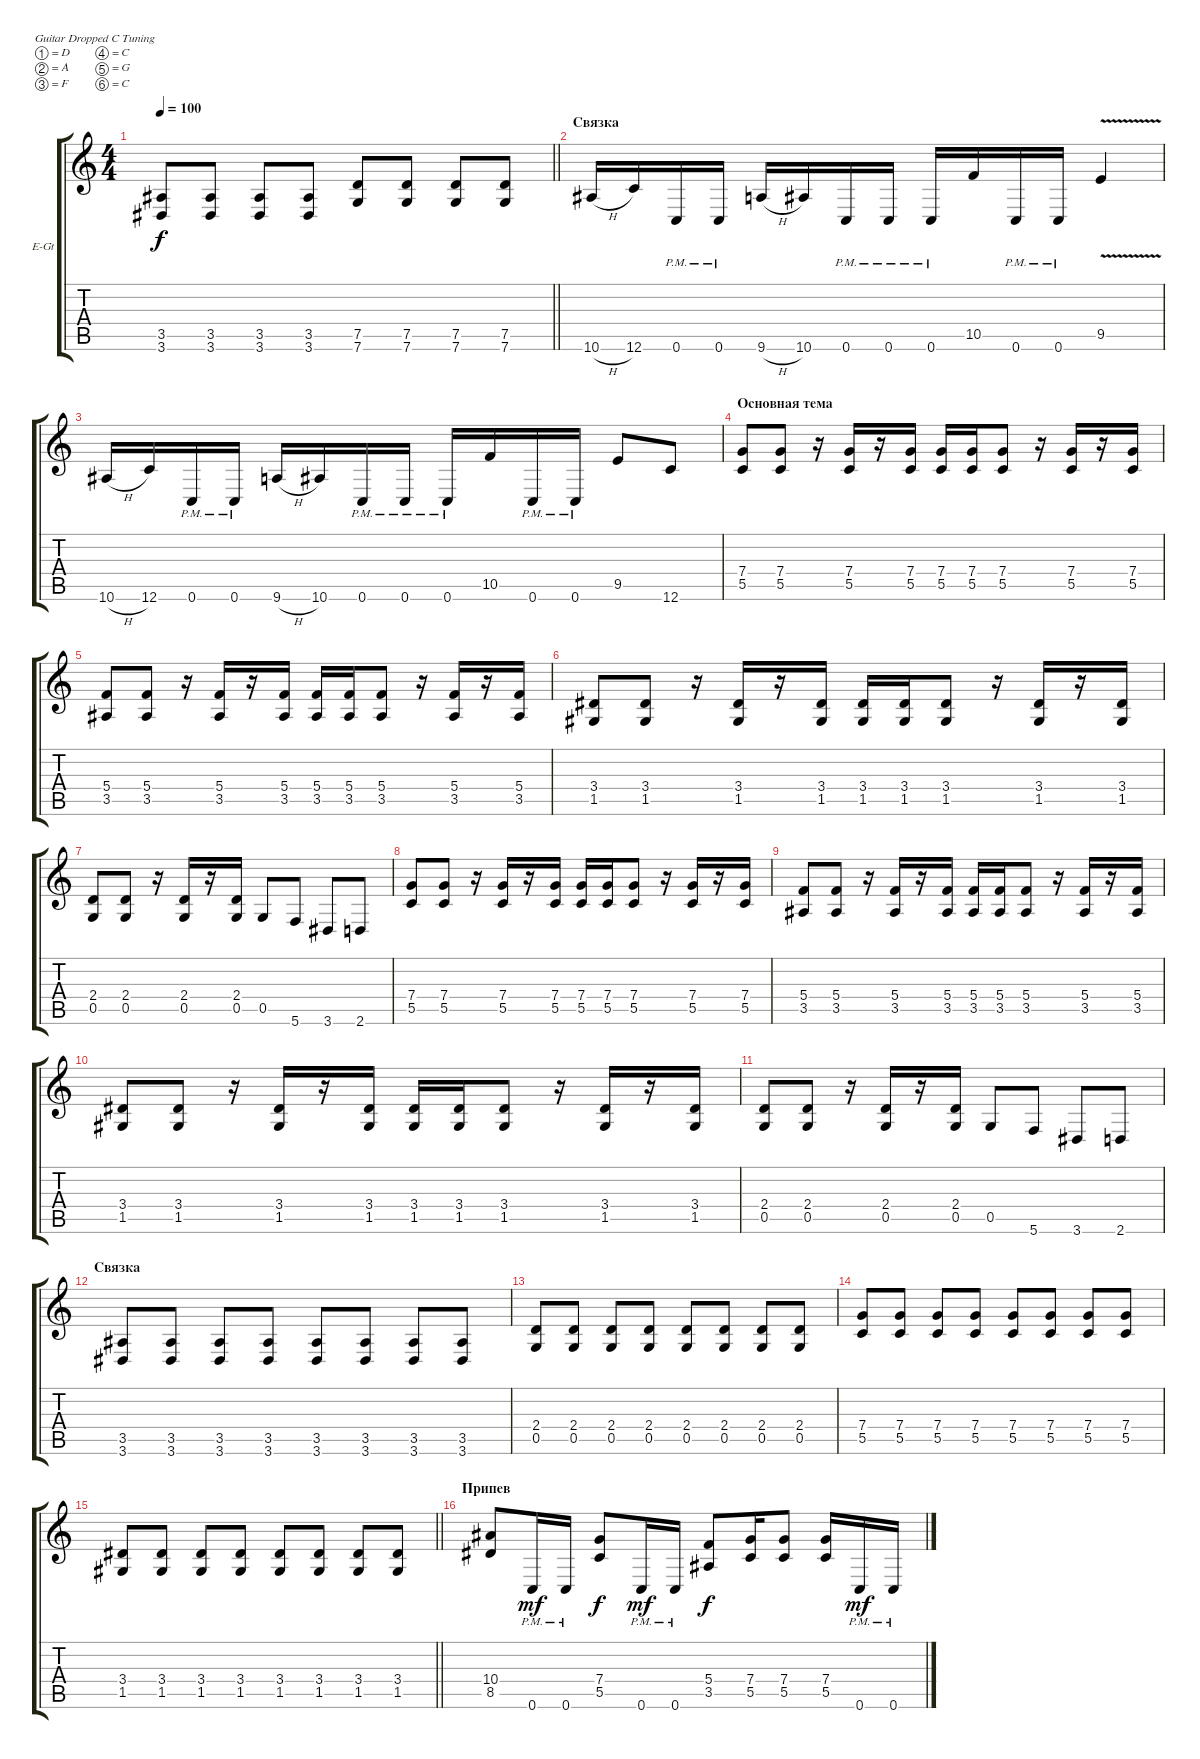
\bracketExtendMode groupsimilarinstruments
\firstSystemTrackNameOrientation horizontal
\otherSystemsTrackNameOrientation horizontal
\track ("Mick Mars Rhythym" "E-Gt") {instrument distortionguitar}
\staff {score tabs}
\tuning (D4 A3 F3 C3 G2 C2)
\ts (4 4)
\tempo 100
\clef g2
\barLineRight lightlight
\ks c
(3.5 3.6).8{dy f} (3.5 3.6).8 (3.5 3.6).8 (3.5 3.6).8 (7.5 7.6).8 (7.5 7.6).8 (7.5 7.6).8 (7.5 7.6).8 |
\section ("" "Связка")
10.6{h}.16 12.6.16 0.6{pm}.16 0.6{pm}.16 9.6{h}.16 10.6.16 0.6{pm}.16 0.6{pm}.16 0.6{pm}.16 10.5.16 0.6{pm}.16 0.6{pm}.16 9.5{v}.4 |
10.6{h}.16 12.6.16 0.6{pm}.16 0.6{pm}.16 9.6{h}.16 10.6.16 0.6{pm}.16 0.6{pm}.16 0.6{pm}.16 10.5.16 0.6{pm}.16 0.6{pm}.16 9.5.8 12.6.8 |
\section ("" "Основная тема")
(7.4 5.5).8 (7.4 5.5).8 r.16 (7.4 5.5).16 r.16 (7.4 5.5).16 (7.4 5.5).16 (7.4 5.5).16 (7.4 5.5).8 r.16 (7.4 5.5).16 r.16 (7.4 5.5).16 |
(5.4 3.5).8 (5.4 3.5).8 r.16 (5.4 3.5).16 r.16 (5.4 3.5).16 (5.4 3.5).16 (5.4 3.5).16 (5.4 3.5).8 r.16 (5.4 3.5).16 r.16 (5.4 3.5).16 |
(3.4 1.5).8 (3.4 1.5).8 r.16 (3.4 1.5).16 r.16 (3.4 1.5).16 (3.4 1.5).16 (3.4 1.5).16 (3.4 1.5).8 r.16 (3.4 1.5).16 r.16 (3.4 1.5).16 |
(2.4 0.5).8 (2.4 0.5).8 r.16 (2.4 0.5).16 r.16 (2.4 0.5).16 0.5.8 5.6.8 3.6.8 2.6.8 |
(7.4 5.5).8 (7.4 5.5).8 r.16 (7.4 5.5).16 r.16 (7.4 5.5).16 (7.4 5.5).16 (7.4 5.5).16 (7.4 5.5).8 r.16 (7.4 5.5).16 r.16 (7.4 5.5).16 |
(5.4 3.5).8 (5.4 3.5).8 r.16 (5.4 3.5).16 r.16 (5.4 3.5).16 (5.4 3.5).16 (5.4 3.5).16 (5.4 3.5).8 r.16 (5.4 3.5).16 r.16 (5.4 3.5).16 |
(3.4 1.5).8 (3.4 1.5).8 r.16 (3.4 1.5).16 r.16 (3.4 1.5).16 (3.4 1.5).16 (3.4 1.5).16 (3.4 1.5).8 r.16 (3.4 1.5).16 r.16 (3.4 1.5).16 |
(2.4 0.5).8 (2.4 0.5).8 r.16 (2.4 0.5).16 r.16 (2.4 0.5).16 0.5.8 5.6.8 3.6.8 2.6.8 |
\section ("" "Связка")
(3.5 3.6).8 (3.5 3.6).8 (3.5 3.6).8 (3.5 3.6).8 (3.5 3.6).8 (3.5 3.6).8 (3.5 3.6).8 (3.5 3.6).8 |
(0.5 2.4).8 (0.5 2.4).8 (0.5 2.4).8 (0.5 2.4).8 (0.5 2.4).8 (0.5 2.4).8 (0.5 2.4).8 (0.5 2.4).8 |
(7.4 5.5).8 (7.4 5.5).8 (7.4 5.5).8 (7.4 5.5).8 (7.4 5.5).8 (7.4 5.5).8 (7.4 5.5).8 (7.4 5.5).8 |
\barLineRight lightlight
(1.5 3.4).8 (1.5 3.4).8 (1.5 3.4).8 (1.5 3.4).8 (1.5 3.4).8 (1.5 3.4).8 (1.5 3.4).8 (1.5 3.4).8 |
\section ("" "Припев")
(10.4 8.5).8 0.6{pm}.16{dy mf} 0.6{pm}.16 (7.4 5.5).8{dy f} 0.6{pm}.16{dy mf} 0.6{pm}.16 (5.4 3.5).8{dy f} (7.4 5.5).16 (7.4 5.5).8 (7.4 5.5).16 0.6{pm}.16{dy mf} 0.6{pm}.16
